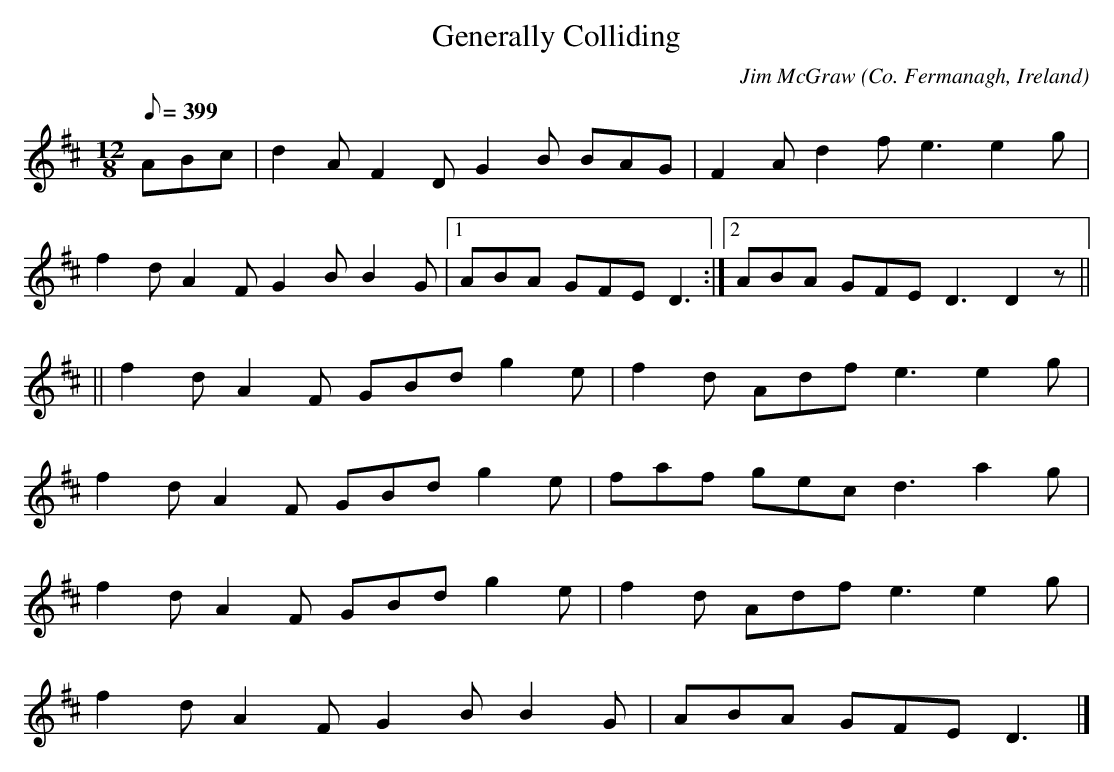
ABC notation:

X:1
T:Generally Colliding
C:Jim McGraw
O:Co. Fermanagh, Ireland
L:1/8
Q:399
M:12/8
K:D
ABc|d2 A F2 D G2 B BAG|F2 A d2 f e3 e2 g|
f2 d A2 F G2 B B2 G|[1ABA GFE D3:|[2ABA GFE D3 D2 z||
||f2 d A2 F GBd g2 e|f2 d Adf e3 e2 g|
f2 d A2 F GBd g2 e|faf gec d3 a2 g|
f2 d A2 F GBd g2 e|f2 d Adf e3 e2 g|
f2 d A2 F G2 B B2 G|ABA GFE D3|]
